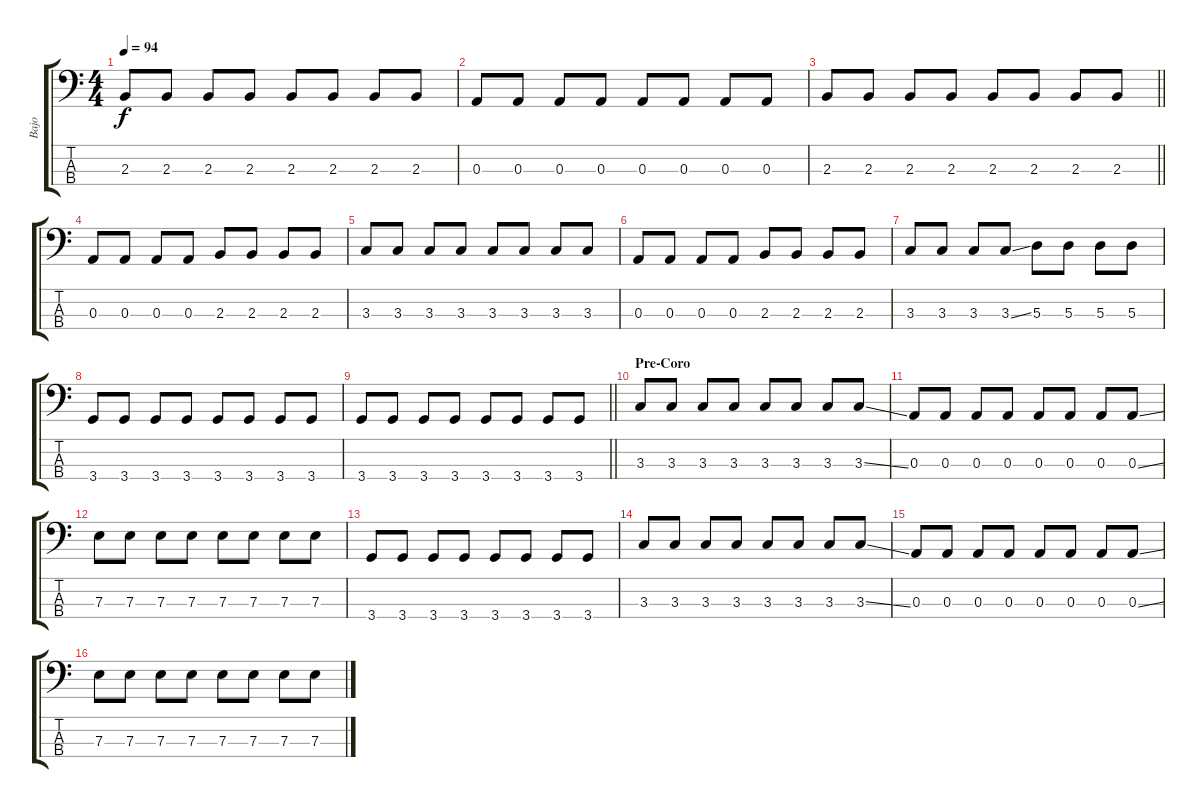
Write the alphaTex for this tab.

\track ("Bajo" "Bajo") {instrument electricbassfinger}
\staff {score tabs}
\tuning (G2 D2 A1 E1) {hide}
\ts (4 4)
\tempo 94
\clef f4
\ks c
2.3.8{dy f} 2.3.8 2.3.8 2.3.8 2.3.8 2.3.8 2.3.8 2.3.8 |
0.3.8 0.3.8 0.3.8 0.3.8 0.3.8 0.3.8 0.3.8 0.3.8 |
\barLineRight lightlight
2.3.8 2.3.8 2.3.8 2.3.8 2.3.8 2.3.8 2.3.8 2.3.8 |
0.3.8 0.3.8 0.3.8 0.3.8 2.3.8 2.3.8 2.3.8 2.3.8 |
3.3.8 3.3.8 3.3.8 3.3.8 3.3.8 3.3.8 3.3.8 3.3.8 |
0.3.8 0.3.8 0.3.8 0.3.8 2.3.8 2.3.8 2.3.8 2.3.8 |
3.3.8 3.3.8 3.3.8 3.3{ss}.8 5.3.8 5.3.8 5.3.8 5.3.8 |
3.4.8 3.4.8 3.4.8 3.4.8 3.4.8 3.4.8 3.4.8 3.4.8 |
\barLineRight lightlight
3.4.8 3.4.8 3.4.8 3.4.8 3.4.8 3.4.8 3.4.8 3.4.8 |
\section ("" "Pre-Coro")
3.3.8 3.3.8 3.3.8 3.3.8 3.3.8 3.3.8 3.3.8 3.3{ss}.8 |
0.3.8 0.3.8 0.3.8 0.3.8 0.3.8 0.3.8 0.3.8 0.3{ss}.8 |
7.3.8 7.3.8 7.3.8 7.3.8 7.3.8 7.3.8 7.3.8 7.3.8 |
3.4.8 3.4.8 3.4.8 3.4.8 3.4.8 3.4.8 3.4.8 3.4.8 |
3.3.8 3.3.8 3.3.8 3.3.8 3.3.8 3.3.8 3.3.8 3.3{ss}.8 |
0.3.8 0.3.8 0.3.8 0.3.8 0.3.8 0.3.8 0.3.8 0.3{ss}.8 |
7.3.8 7.3.8 7.3.8 7.3.8 7.3.8 7.3.8 7.3.8 7.3.8
